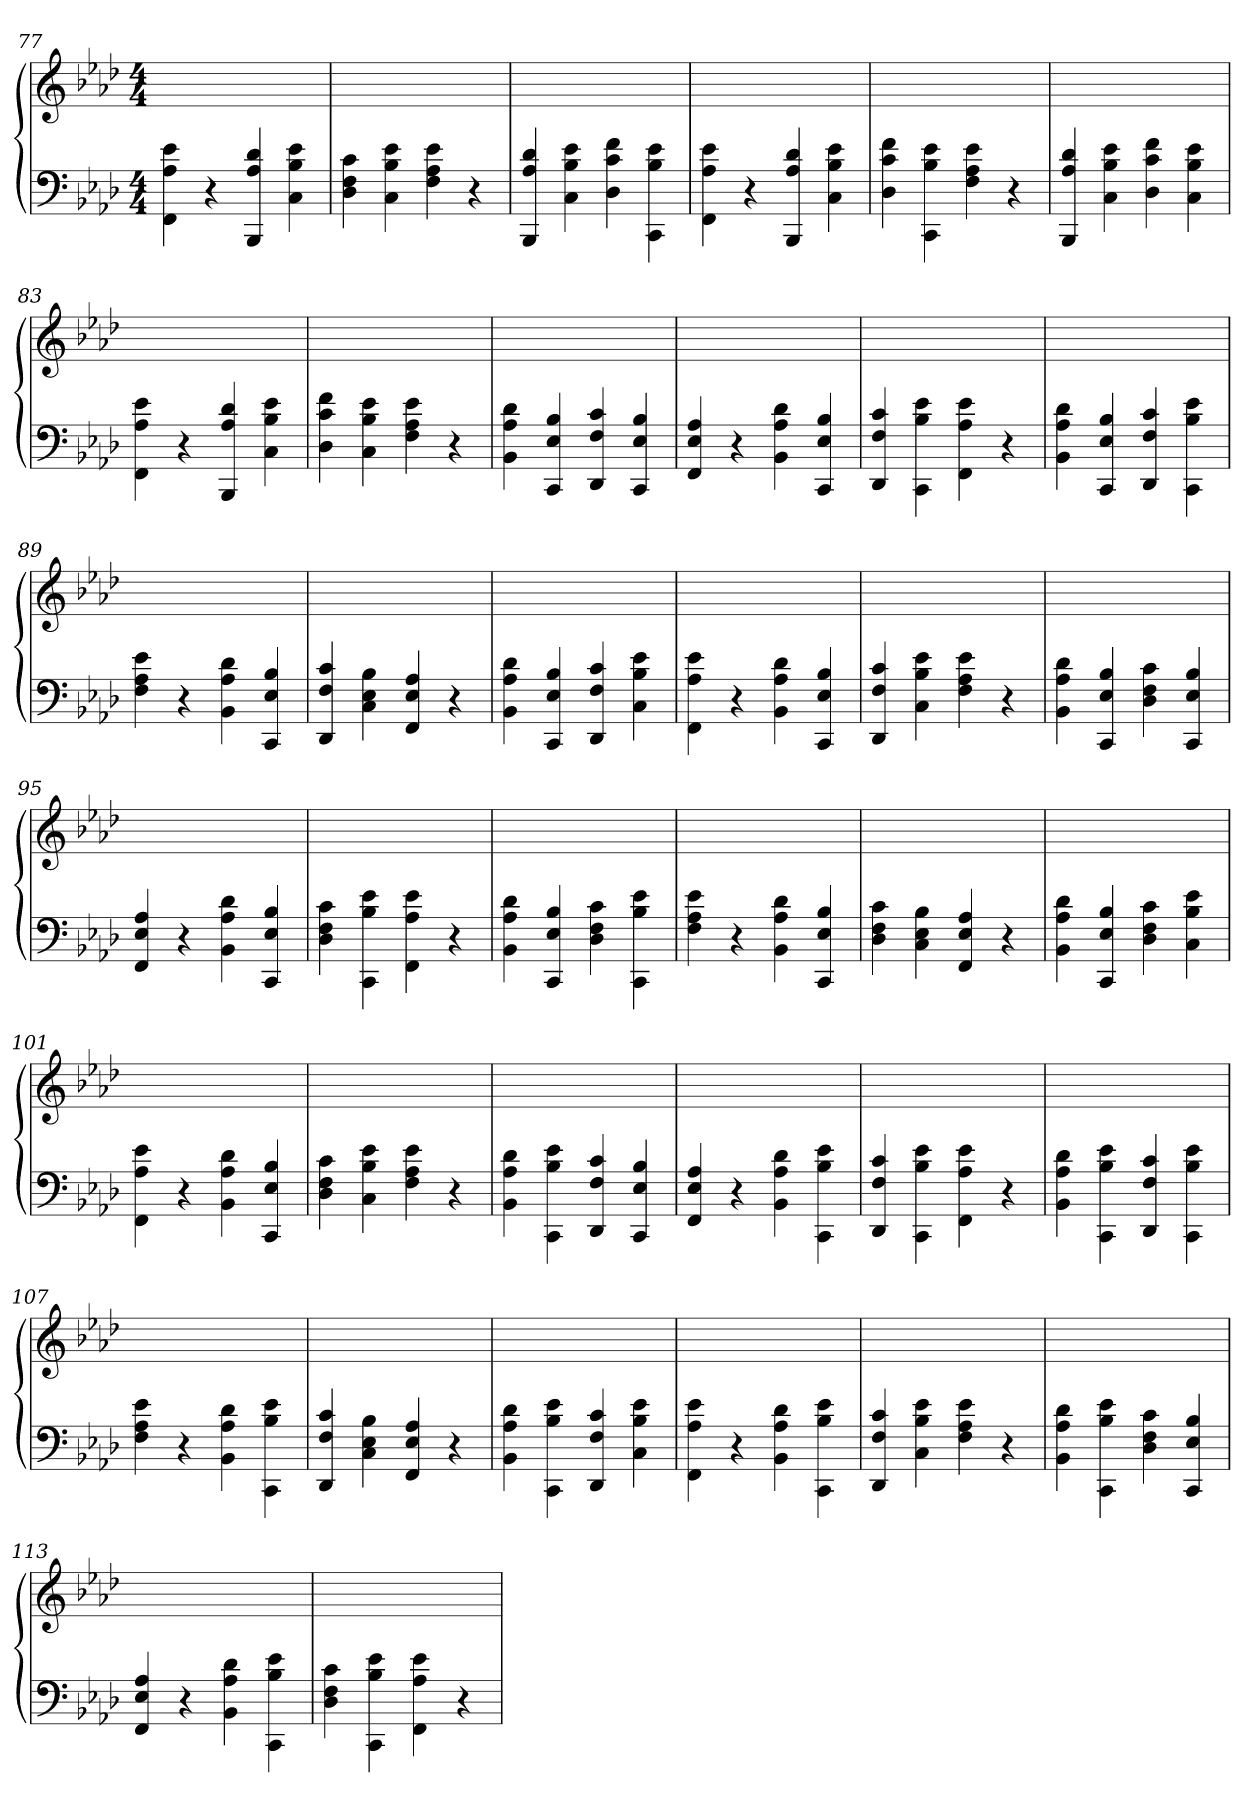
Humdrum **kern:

**kern	**kern
*part2	*part1
*staff2	*staff1
*clefF4	*clefG2
*k[b-e-a-d-]	*k[b-e-a-d-]
*A-:	*A-:
*M4/4	*M4/4
=77	=77
4FF 4A- 4e-	1ryy
4r	.
4BBB- 4A- 4d-	.
4C 4B- 4e-	.
=78	=78
4D- 4F 4c	1ryy
4C 4B- 4e-	.
4F 4A- 4e-	.
4r	.
=79	=79
4BBB- 4A- 4d-	1ryy
4C 4B- 4e-	.
4D- 4c 4f	.
4CC 4B- 4e-	.
=80	=80
4FF 4A- 4e-	1ryy
4r	.
4BBB- 4A- 4d-	.
4C 4B- 4e-	.
=81	=81
4D- 4c 4f	1ryy
4CC 4B- 4e-	.
4F 4A- 4e-	.
4r	.
=82	=82
4BBB- 4A- 4d-	1ryy
4C 4B- 4e-	.
4D- 4c 4f	.
4C 4B- 4e-	.
=83	=83
4FF 4A- 4e-	1ryy
4r	.
4BBB- 4A- 4d-	.
4C 4B- 4e-	.
=84	=84
4D- 4c 4f	1ryy
4C 4B- 4e-	.
4F 4A- 4e-	.
4r	.
=85	=85
4BB- 4A- 4d-	1ryy
4CC 4E- 4B-	.
4DD- 4F 4c	.
4CC 4E- 4B-	.
=86	=86
4FF 4E- 4A-	1ryy
4r	.
4BB- 4A- 4d-	.
4CC 4E- 4B-	.
=87	=87
4DD- 4F 4c	1ryy
4CC 4B- 4e-	.
4FF 4A- 4e-	.
4r	.
=88	=88
4BB- 4A- 4d-	1ryy
4CC 4E- 4B-	.
4DD- 4F 4c	.
4CC 4B- 4e-	.
=89	=89
4F 4A- 4e-	1ryy
4r	.
4BB- 4A- 4d-	.
4CC 4E- 4B-	.
=90	=90
4DD- 4F 4c	1ryy
4C 4E- 4B-	.
4FF 4E- 4A-	.
4r	.
=91	=91
4BB- 4A- 4d-	1ryy
4CC 4E- 4B-	.
4DD- 4F 4c	.
4C 4B- 4e-	.
=92	=92
4FF 4A- 4e-	1ryy
4r	.
4BB- 4A- 4d-	.
4CC 4E- 4B-	.
=93	=93
4DD- 4F 4c	1ryy
4C 4B- 4e-	.
4F 4A- 4e-	.
4r	.
=94	=94
4BB- 4A- 4d-	1ryy
4CC 4E- 4B-	.
4D- 4F 4c	.
4CC 4E- 4B-	.
=95	=95
4FF 4E- 4A-	1ryy
4r	.
4BB- 4A- 4d-	.
4CC 4E- 4B-	.
=96	=96
4D- 4F 4c	1ryy
4CC 4B- 4e-	.
4FF 4A- 4e-	.
4r	.
=97	=97
4BB- 4A- 4d-	1ryy
4CC 4E- 4B-	.
4D- 4F 4c	.
4CC 4B- 4e-	.
=98	=98
4F 4A- 4e-	1ryy
4r	.
4BB- 4A- 4d-	.
4CC 4E- 4B-	.
=99	=99
4D- 4F 4c	1ryy
4C 4E- 4B-	.
4FF 4E- 4A-	.
4r	.
=100	=100
4BB- 4A- 4d-	1ryy
4CC 4E- 4B-	.
4D- 4F 4c	.
4C 4B- 4e-	.
=101	=101
4FF 4A- 4e-	1ryy
4r	.
4BB- 4A- 4d-	.
4CC 4E- 4B-	.
=102	=102
4D- 4F 4c	1ryy
4C 4B- 4e-	.
4F 4A- 4e-	.
4r	.
=103	=103
4BB- 4A- 4d-	1ryy
4CC 4B- 4e-	.
4DD- 4F 4c	.
4CC 4E- 4B-	.
=104	=104
4FF 4E- 4A-	1ryy
4r	.
4BB- 4A- 4d-	.
4CC 4B- 4e-	.
=105	=105
4DD- 4F 4c	1ryy
4CC 4B- 4e-	.
4FF 4A- 4e-	.
4r	.
=106	=106
4BB- 4A- 4d-	1ryy
4CC 4B- 4e-	.
4DD- 4F 4c	.
4CC 4B- 4e-	.
=107	=107
4F 4A- 4e-	1ryy
4r	.
4BB- 4A- 4d-	.
4CC 4B- 4e-	.
=108	=108
4DD- 4F 4c	1ryy
4C 4E- 4B-	.
4FF 4E- 4A-	.
4r	.
=109	=109
4BB- 4A- 4d-	1ryy
4CC 4B- 4e-	.
4DD- 4F 4c	.
4C 4B- 4e-	.
=110	=110
4FF 4A- 4e-	1ryy
4r	.
4BB- 4A- 4d-	.
4CC 4B- 4e-	.
=111	=111
4DD- 4F 4c	1ryy
4C 4B- 4e-	.
4F 4A- 4e-	.
4r	.
=112	=112
4BB- 4A- 4d-	1ryy
4CC 4B- 4e-	.
4D- 4F 4c	.
4CC 4E- 4B-	.
=113	=113
4FF 4E- 4A-	1ryy
4r	.
4BB- 4A- 4d-	.
4CC 4B- 4e-	.
=114	=114
4D- 4F 4c	1ryy
4CC 4B- 4e-	.
4FF 4A- 4e-	.
4r	.
=	=
*-	*-
